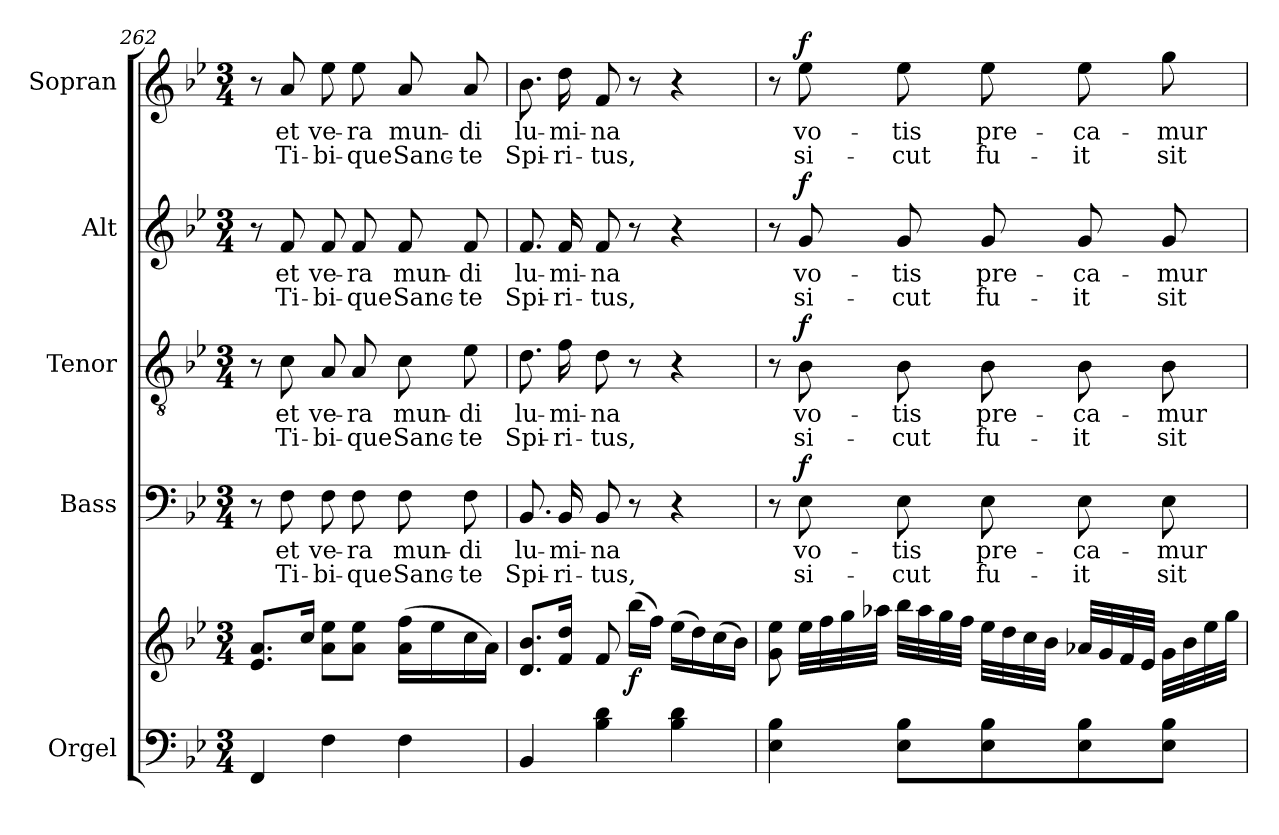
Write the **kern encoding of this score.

**kern	**kern	**dynam	**kern	**text	**text	**dynam	**kern	**text	**text	**dynam	**kern	**text	**text	**dynam	**kern	**text	**text	**dynam
*part5	*part5	*part5	*part4	*part4	*part4	*part4	*part3	*part3	*part3	*part3	*part2	*part2	*part2	*part2	*part1	*part1	*part1	*part1
*staff6	*staff5	*staff5/6	*staff4	*staff4	*staff4	*staff4	*staff3	*staff3	*staff3	*staff3	*staff2	*staff2	*staff2	*staff2	*staff1	*staff1	*staff1	*staff1
*I"Orgel	*	*	*I"Bass	*	*	*	*I"Tenor	*	*	*	*I"Alt	*	*	*	*I"Sopran	*	*	*
*I'Org.	*	*	*I'B.	*	*	*	*I'T.	*	*	*	*I'A.	*	*	*	*I'S.	*	*	*
!!LO:LB:g=z
*clefF4	*clefG2	*	*clefF4	*	*	*	*clefGv2	*	*	*	*clefG2	*	*	*	*clefG2	*	*	*
*k[b-e-]	*k[b-e-]	*	*k[b-e-]	*	*	*	*k[b-e-]	*	*	*	*k[b-e-]	*	*	*	*k[b-e-]	*	*	*
*B-:	*B-:	*	*B-:	*	*	*	*B-:	*	*	*	*B-:	*	*	*	*B-:	*	*	*
*M3/4	*M3/4	*	*M3/4	*	*	*	*M3/4	*	*	*	*M3/4	*	*	*	*M3/4	*	*	*
=262	=262	=262	=262	=262	=262	=262	=262	=262	=262	=262	=262	=262	=262	=262	=262	=262	=262	=262
4FF/	8.e-/ 8.a/L	.	8r	.	.	.	8r	.	.	.	8r	.	.	.	8r	.	.	.
!	!	!	!	!LO:LY:b	!LO:LY:b	!	!	!LO:LY:b	!LO:LY:b	!	!	!LO:LY:b	!LO:LY:b	!	!	!LO:LY:b	!LO:LY:b	!
.	.	.	8F\	et	Ti-	.	8c\	et	Ti-	.	8f/	et	Ti-	.	8a/	et	Ti-	.
.	16cc/Jk	.	.	.	.	.	.	.	.	.	.	.	.	.	.	.	.	.
!	!	!	!	!LO:LY:b	!LO:LY:b	!	!	!LO:LY:b	!LO:LY:b	!	!	!LO:LY:b	!LO:LY:b	!	!	!LO:LY:b	!LO:LY:b	!
4F\	8a\ 8ee-\L	.	8F\	ve-	-bi-	.	8A/	ve-	-bi-	.	8f/	ve-	-bi-	.	8ee-\	ve-	-bi-	.
!	!	!	!	!LO:LY:b	!LO:LY:b	!	!	!LO:LY:b	!LO:LY:b	!	!	!LO:LY:b	!LO:LY:b	!	!	!LO:LY:b	!LO:LY:b	!
.	8a\ 8ee-\J	.	8F\	-ra	-que	.	8A/	-ra	-que	.	8f/	-ra	-que	.	8ee-\	-ra	-que	.
!	!	!	!	!LO:LY:b	!LO:LY:b	!	!	!LO:LY:b	!LO:LY:b	!	!	!LO:LY:b	!LO:LY:b	!	!	!LO:LY:b	!LO:LY:b	!
4F\	(>16a\ 16ff\LL	.	8F\	mun-	Sanc-	.	8c\	mun-	Sanc-	.	8f/	mun-	Sanc-	.	8a/	mun-	Sanc-	.
.	16ee-\	.	.	.	.	.	.	.	.	.	.	.	.	.	.	.	.	.
!	!	!	!	!LO:LY:b	!LO:LY:b	!	!	!LO:LY:b	!LO:LY:b	!	!	!LO:LY:b	!LO:LY:b	!	!	!LO:LY:b	!LO:LY:b	!
.	16cc\	.	8F\	-di	-te	.	8e-\	-di	-te	.	8f/	-di	-te	.	8a/	-di	-te	.
.	16a\JJ)	.	.	.	.	.	.	.	.	.	.	.	.	.	.	.	.	.
=263	=263	=263	=263	=263	=263	=263	=263	=263	=263	=263	=263	=263	=263	=263	=263	=263	=263	=263
!	!	!	!	!LO:LY:b	!LO:LY:b	!	!	!LO:LY:b	!LO:LY:b	!	!	!LO:LY:b	!LO:LY:b	!	!	!LO:LY:b	!LO:LY:b	!
4BB-/	8.d/ 8.b-/L	.	8.BB-/	lu-	Spi-	.	8.d\	lu-	Spi-	.	8.f/	lu-	Spi-	.	8.b-\	lu-	Spi-	.
!	!	!	!	!LO:LY:b	!LO:LY:b	!	!	!LO:LY:b	!LO:LY:b	!	!	!LO:LY:b	!LO:LY:b	!	!	!LO:LY:b	!LO:LY:b	!
.	16f/ 16dd/Jk	.	16BB-/	-mi-	-ri-	.	16f\	-mi-	-ri-	.	16f/	-mi-	-ri-	.	16dd\	-mi-	-ri-	.
!	!	!	!	!LO:LY:b	!LO:LY:b	!	!	!LO:LY:b	!LO:LY:b	!	!	!LO:LY:b	!LO:LY:b	!	!	!LO:LY:b	!LO:LY:b	!
4B-\ 4d\	8f/	.	8BB-/	-na	-tus,	.	8d\	-na	-tus,	.	8f/	-na	-tus,	.	8f/	-na	-tus,	.
!	!	!LO:DY:b	!	!	!	!	!	!	!	!	!	!	!	!	!	!	!	!
.	(>16bb-\LL	f	8r	.	.	.	8r	.	.	.	8r	.	.	.	8r	.	.	.
.	16ff\JJ)	.	.	.	.	.	.	.	.	.	.	.	.	.	.	.	.	.
4B-\ 4d\	(>16ee-\LL	.	4r	.	.	.	4r	.	.	.	4r	.	.	.	4r	.	.	.
.	16dd\)	.	.	.	.	.	.	.	.	.	.	.	.	.	.	.	.	.
.	(>16cc\	.	.	.	.	.	.	.	.	.	.	.	.	.	.	.	.	.
.	16b-\JJ)	.	.	.	.	.	.	.	.	.	.	.	.	.	.	.	.	.
=264	=264	=264	=264	=264	=264	=264	=264	=264	=264	=264	=264	=264	=264	=264	=264	=264	=264	=264
4E-\ 4B-\	8g\ 8ee-\	.	8r	.	.	.	8r	.	.	.	8r	.	.	.	8r	.	.	.
!	!	!	!	!LO:LY:b	!LO:LY:b	!LO:DY:a	!	!LO:LY:b	!LO:LY:b	!LO:DY:a	!	!LO:LY:b	!LO:LY:b	!LO:DY:a	!	!LO:LY:b	!LO:LY:b	!LO:DY:a
.	32ee-\LLL	.	8E-\	vo-	si-	f	8B-\	vo-	si-	f	8g/	vo-	si-	f	8ee-\	vo-	si-	f
.	32ff\	.	.	.	.	.	.	.	.	.	.	.	.	.	.	.	.	.
.	32gg\	.	.	.	.	.	.	.	.	.	.	.	.	.	.	.	.	.
.	32aa-X\JJJ	.	.	.	.	.	.	.	.	.	.	.	.	.	.	.	.	.
!	!	!	!	!LO:LY:b	!LO:LY:b	!	!	!LO:LY:b	!LO:LY:b	!	!	!LO:LY:b	!LO:LY:b	!	!	!LO:LY:b	!LO:LY:b	!
8E-\ 8B-\L	32bb-\LLL	.	8E-\	-tis	-cut	.	8B-\	-tis	-cut	.	8g/	-tis	-cut	.	8ee-\	-tis	-cut	.
.	32aa-\	.	.	.	.	.	.	.	.	.	.	.	.	.	.	.	.	.
.	32gg\	.	.	.	.	.	.	.	.	.	.	.	.	.	.	.	.	.
.	32ff\JJJ	.	.	.	.	.	.	.	.	.	.	.	.	.	.	.	.	.
!	!	!	!	!LO:LY:b	!LO:LY:b	!	!	!LO:LY:b	!LO:LY:b	!	!	!LO:LY:b	!LO:LY:b	!	!	!LO:LY:b	!LO:LY:b	!
8E-\ 8B-\	32ee-\LLL	.	8E-\	pre-	fu-	.	8B-\	pre-	fu-	.	8g/	pre-	fu-	.	8ee-\	pre-	fu-	.
.	32dd\	.	.	.	.	.	.	.	.	.	.	.	.	.	.	.	.	.
.	32cc\	.	.	.	.	.	.	.	.	.	.	.	.	.	.	.	.	.
.	32b-\JJJ	.	.	.	.	.	.	.	.	.	.	.	.	.	.	.	.	.
!	!	!	!	!LO:LY:b	!LO:LY:b	!	!	!LO:LY:b	!LO:LY:b	!	!	!LO:LY:b	!LO:LY:b	!	!	!LO:LY:b	!LO:LY:b	!
8E-\ 8B-\	32a-X/LLL	.	8E-\	-ca-	-it	.	8B-\	-ca-	-it	.	8g/	-ca-	-it	.	8ee-\	-ca-	-it	.
.	32g/	.	.	.	.	.	.	.	.	.	.	.	.	.	.	.	.	.
.	32f/	.	.	.	.	.	.	.	.	.	.	.	.	.	.	.	.	.
.	32e-/JJJ	.	.	.	.	.	.	.	.	.	.	.	.	.	.	.	.	.
!	!	!	!	!LO:LY:b	!LO:LY:b	!	!	!LO:LY:b	!LO:LY:b	!	!	!LO:LY:b	!LO:LY:b	!	!	!LO:LY:b	!LO:LY:b	!
8E-\ 8B-\J	32g\LLL	.	8E-\	-mur	sit	.	8B-\	-mur	sit	.	8g/	-mur	sit	.	8gg\	-mur	sit	.
.	32b-\	.	.	.	.	.	.	.	.	.	.	.	.	.	.	.	.	.
.	32ee-\	.	.	.	.	.	.	.	.	.	.	.	.	.	.	.	.	.
.	32gg\JJJ	.	.	.	.	.	.	.	.	.	.	.	.	.	.	.	.	.
=	=	=	=	=	=	=	=	=	=	=	=	=	=	=	=	=	=	=
*-	*-	*-	*-	*-	*-	*-	*-	*-	*-	*-	*-	*-	*-	*-	*-	*-	*-	*-
